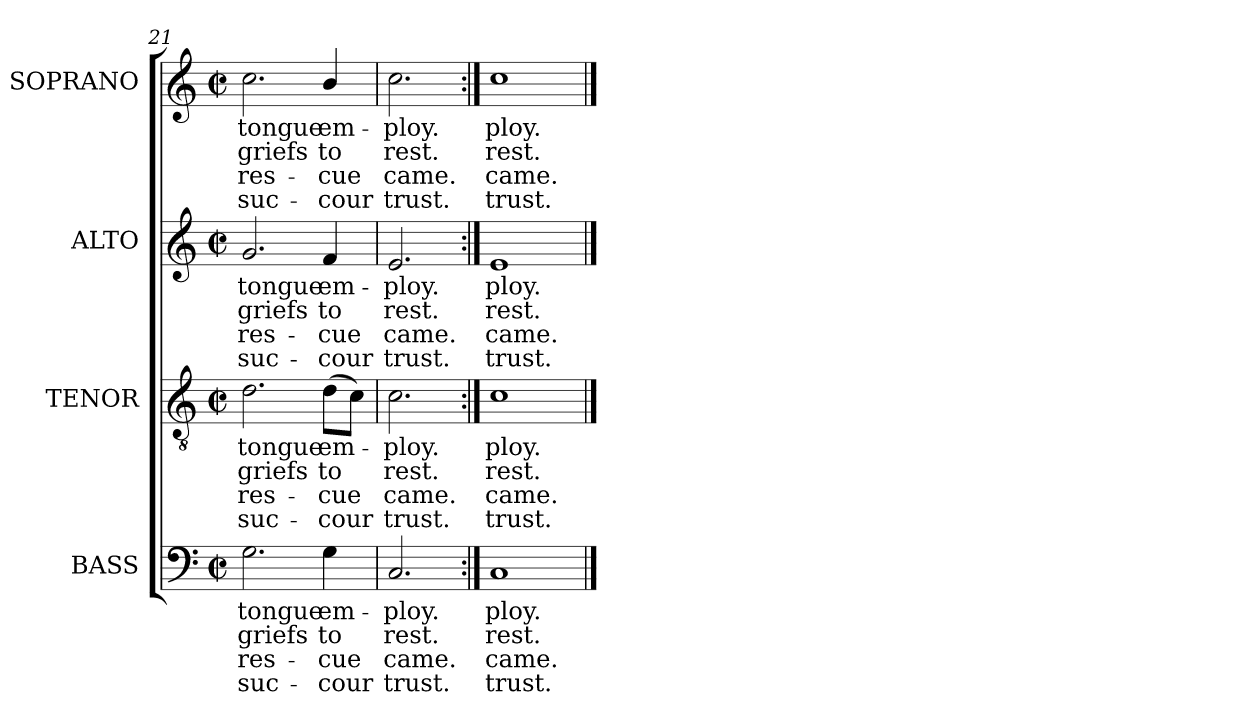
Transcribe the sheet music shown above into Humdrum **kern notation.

**kern	**text	**text	**text	**text	**kern	**text	**text	**text	**text	**kern	**text	**text	**text	**text	**kern	**text	**text	**text	**text
*part4	*part4	*part4	*part4	*part4	*part3	*part3	*part3	*part3	*part3	*part2	*part2	*part2	*part2	*part2	*part1	*part1	*part1	*part1	*part1
*staff4	*staff4	*staff4	*staff4	*staff4	*staff3	*staff3	*staff3	*staff3	*staff3	*staff2	*staff2	*staff2	*staff2	*staff2	*staff1	*staff1	*staff1	*staff1	*staff1
*I"BASS	*	*	*	*	*I"TENOR	*	*	*	*	*I"ALTO	*	*	*	*	*I"SOPRANO	*	*	*	*
*I'B.	*	*	*	*	*I'T.	*	*	*	*	*I'A.	*	*	*	*	*I'S.	*	*	*	*
*clefF4	*	*	*	*	*clefGv2	*	*	*	*	*clefG2	*	*	*	*	*clefG2	*	*	*	*
*	*	*	*	*	*ITrd7c12	*	*	*	*	*	*	*	*	*	*	*	*	*	*
*k[]	*	*	*	*	*k[]	*	*	*	*	*k[]	*	*	*	*	*k[]	*	*	*	*
*C:	*	*	*	*	*C:	*	*	*	*	*C:	*	*	*	*	*C:	*	*	*	*
*M2/2	*	*	*	*	*M2/2	*	*	*	*	*M2/2	*	*	*	*	*M2/2	*	*	*	*
*met(c|)	*	*	*	*	*met(c|)	*	*	*	*	*met(c|)	*	*	*	*	*met(c|)	*	*	*	*
=21	=21	=21	=21	=21	=21	=21	=21	=21	=21	=21	=21	=21	=21	=21	=21	=21	=21	=21	=21
!	!LO:LY:b:color=#000000	!LO:LY:b:color=#000000	!LO:LY:b:color=#000000	!LO:LY:b:color=#000000	!	!	!	!	!	!	!	!	!	!	!	!	!	!	!
!	!	!	!	!	!	!LO:LY:b:color=#000000	!LO:LY:b:color=#000000	!LO:LY:b:color=#000000	!LO:LY:b:color=#000000	!	!	!	!	!	!	!	!	!	!
!	!	!	!	!	!	!	!	!	!	!	!LO:LY:b:color=#000000	!LO:LY:b:color=#000000	!LO:LY:b:color=#000000	!LO:LY:b:color=#000000	!	!	!	!	!
!	!	!	!	!	!	!	!	!	!	!	!	!	!	!	!	!LO:LY:b:color=#000000	!LO:LY:b:color=#000000	!LO:LY:b:color=#000000	!LO:LY:b:color=#000000
2.Gi\	tongue	griefs	res-	-suc-	2.Di\	tongue	griefs	res-	-suc-	2.gi/	tongue	griefs	res-	-suc-	2.cci\	tongue	griefs	res-	-suc-
!	!LO:LY:b:color=#000000	!LO:LY:b:color=#000000	!LO:LY:b:color=#000000	!LO:LY:b:color=#000000	!	!	!	!	!	!	!	!	!	!	!	!	!	!	!
!	!	!	!	!	!	!LO:LY:b:color=#000000	!LO:LY:b:color=#000000	!LO:LY:b:color=#000000	!LO:LY:b:color=#000000	!	!	!	!	!	!	!	!	!	!
!	!	!	!	!	!	!	!	!	!	!	!LO:LY:b:color=#000000	!LO:LY:b:color=#000000	!LO:LY:b:color=#000000	!LO:LY:b:color=#000000	!	!	!	!	!
!	!	!	!	!	!	!	!	!	!	!	!	!	!	!	!	!LO:LY:b:color=#000000	!LO:LY:b:color=#000000	!LO:LY:b:color=#000000	!LO:LY:b:color=#000000
4Gi\	em-	to	-cue	cour	(8Di\L	em-	to	-cue	cour	4fi/	em-	to	-cue	cour	4bi/	em-	to	-cue	cour
.	.	.	.	.	8Ci\J)	.	.	.	.	.	.	.	.	.	.	.	.	.	.
=22	=22	=22	=22	=22	=22	=22	=22	=22	=22	=22	=22	=22	=22	=22	=22	=22	=22	=22	=22
!	!LO:LY:b:color=#000000	!LO:LY:b:color=#000000	!LO:LY:b:color=#000000	!LO:LY:b:color=#000000	!	!	!	!	!	!	!	!	!	!	!	!	!	!	!
!	!	!	!	!	!	!LO:LY:b:color=#000000	!LO:LY:b:color=#000000	!LO:LY:b:color=#000000	!LO:LY:b:color=#000000	!	!	!	!	!	!	!	!	!	!
!	!	!	!	!	!	!	!	!	!	!	!LO:LY:b:color=#000000	!LO:LY:b:color=#000000	!LO:LY:b:color=#000000	!LO:LY:b:color=#000000	!	!	!	!	!
!	!	!	!	!	!	!	!	!	!	!	!	!	!	!	!	!LO:LY:b:color=#000000	!LO:LY:b:color=#000000	!LO:LY:b:color=#000000	!LO:LY:b:color=#000000
2.Ci/	-ploy.	rest.	came.	trust.	2.Ci\	-ploy.	rest.	came.	trust.	2.ei/	-ploy.	rest.	came.	trust.	2.cci\	-ploy.	rest.	came.	trust.
=23:|!	=23:|!	=23:|!	=23:|!	=23:|!	=23:|!	=23:|!	=23:|!	=23:|!	=23:|!	=23:|!	=23:|!	=23:|!	=23:|!	=23:|!	=23:|!	=23:|!	=23:|!	=23:|!	=23:|!
!	!LO:LY:b:color=#000000	!LO:LY:b:color=#000000	!LO:LY:b:color=#000000	!LO:LY:b:color=#000000	!	!	!	!	!	!	!	!	!	!	!	!	!	!	!
!	!	!	!	!	!	!LO:LY:b:color=#000000	!LO:LY:b:color=#000000	!LO:LY:b:color=#000000	!LO:LY:b:color=#000000	!	!	!	!	!	!	!	!	!	!
!	!	!	!	!	!	!	!	!	!	!	!LO:LY:b:color=#000000	!LO:LY:b:color=#000000	!LO:LY:b:color=#000000	!LO:LY:b:color=#000000	!	!	!	!	!
!	!	!	!	!	!	!	!	!	!	!	!	!	!	!	!	!LO:LY:b:color=#000000	!LO:LY:b:color=#000000	!LO:LY:b:color=#000000	!LO:LY:b:color=#000000
1Ci	ploy.	rest.	came.	trust.	1Ci	ploy.	rest.	came.	trust.	1ei	ploy.	rest.	came.	trust.	1cci	ploy.	rest.	came.	trust.
==	==	==	==	==	==	==	==	==	==	==	==	==	==	==	==	==	==	==	==
*-	*-	*-	*-	*-	*-	*-	*-	*-	*-	*-	*-	*-	*-	*-	*-	*-	*-	*-	*-
